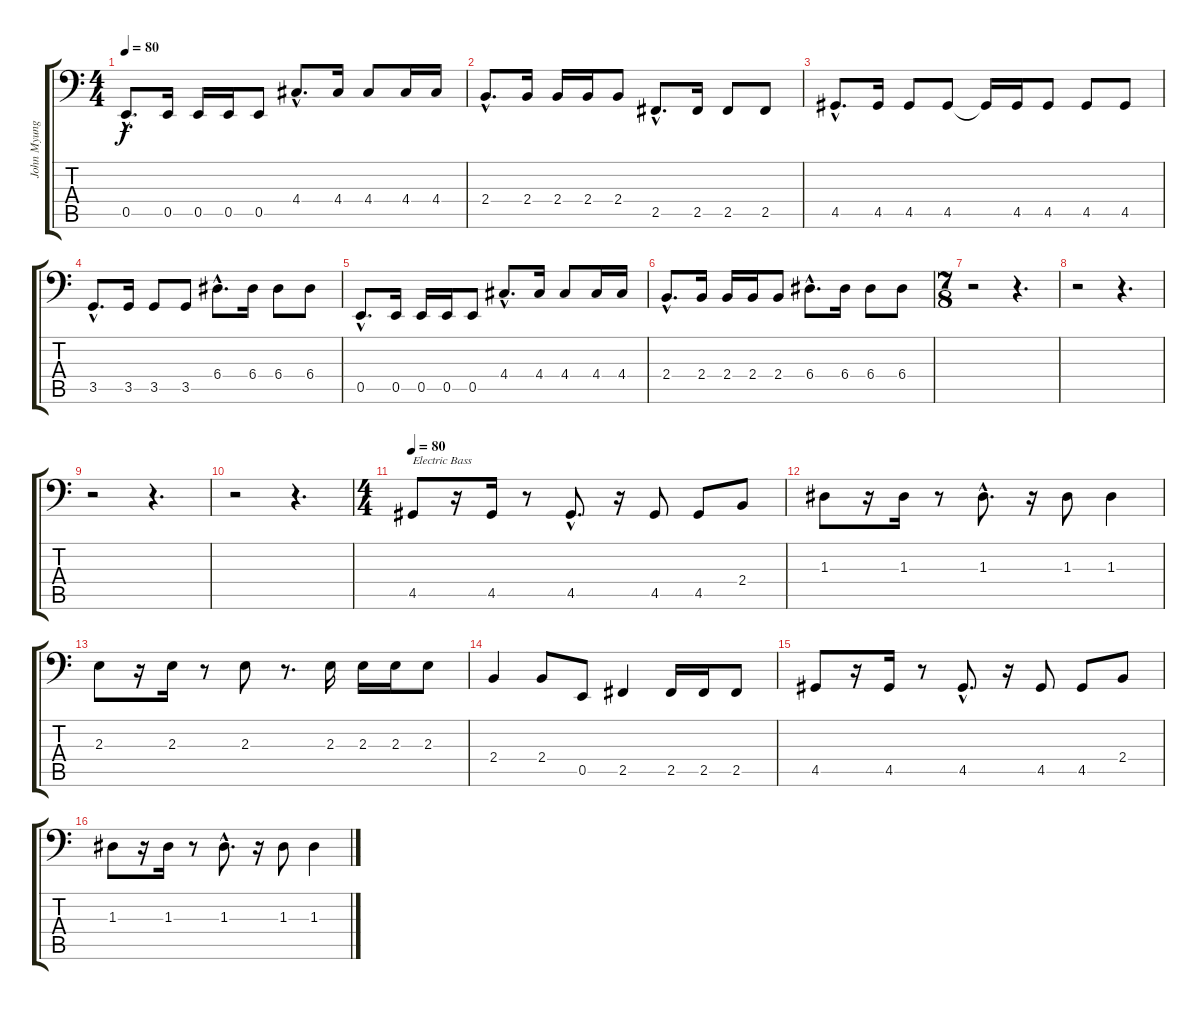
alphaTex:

\track ("John Myung - 6 Strings Bass" "John Myung") {instrument acousticbass}
\staff {score tabs}
\tuning (C3 G2 D2 A1 E1 B0) {hide}
\ts (4 4)
\tempo 80
\clef f4
\ks c
0.5{hac}.8{d dy f} 0.5.16 0.5.16 0.5.16 0.5.8 4.4{hac}.8{d} 4.4.16 4.4.8 4.4.16 4.4.16 |
2.4{hac}.8{d} 2.4.16 2.4.16 2.4.16 2.4.8 2.5{hac}.8{d} 2.5.16 2.5.8 2.5.8 |
4.5{hac}.8{d} 4.5.16 4.5.8 4.5.8 4.5{t}.16 4.5.16 4.5.8 4.5.8 4.5.8 |
3.5{hac}.8{d} 3.5.16 3.5.8 3.5.8 6.4{hac}.8{d} 6.4.16 6.4.8 6.4.8 |
0.5{hac}.8{d} 0.5.16 0.5.16 0.5.16 0.5.8 4.4{hac}.8{d} 4.4.16 4.4.8 4.4.16 4.4.16 |
2.4{hac}.8{d} 2.4.16 2.4.16 2.4.16 2.4.8 6.4{hac}.8{d} 6.4.16 6.4.8 6.4.8 |
\ts (7 8)
r.2 r.4{d} |
r.2 r.4{d} |
r.2 r.4{d} |
r.2 r.4{d} |
\ts (4 4)
\tempo 80
4.5.8{txt "Electric Bass" instrument electricbassfinger} r.16 4.5.16 r.8 4.5{hac}.8{d} r.16 4.5.8 4.5.8 2.4.8 |
1.3.8 r.16 1.3.16 r.8 1.3{hac}.8{d} r.16 1.3.8 1.3.4 |
2.3.8 r.16 2.3.16 r.8 2.3.8 r.8{d} 2.3.16 2.3.16 2.3.16 2.3.8 |
2.4.4 2.4.8 0.5.8 2.5.4 2.5.16 2.5.16 2.5.8 |
4.5.8 r.16 4.5.16 r.8 4.5{hac}.8{d} r.16 4.5.8 4.5.8 2.4.8 |
1.3.8 r.16 1.3.16 r.8 1.3{hac}.8{d} r.16 1.3.8 1.3.4
